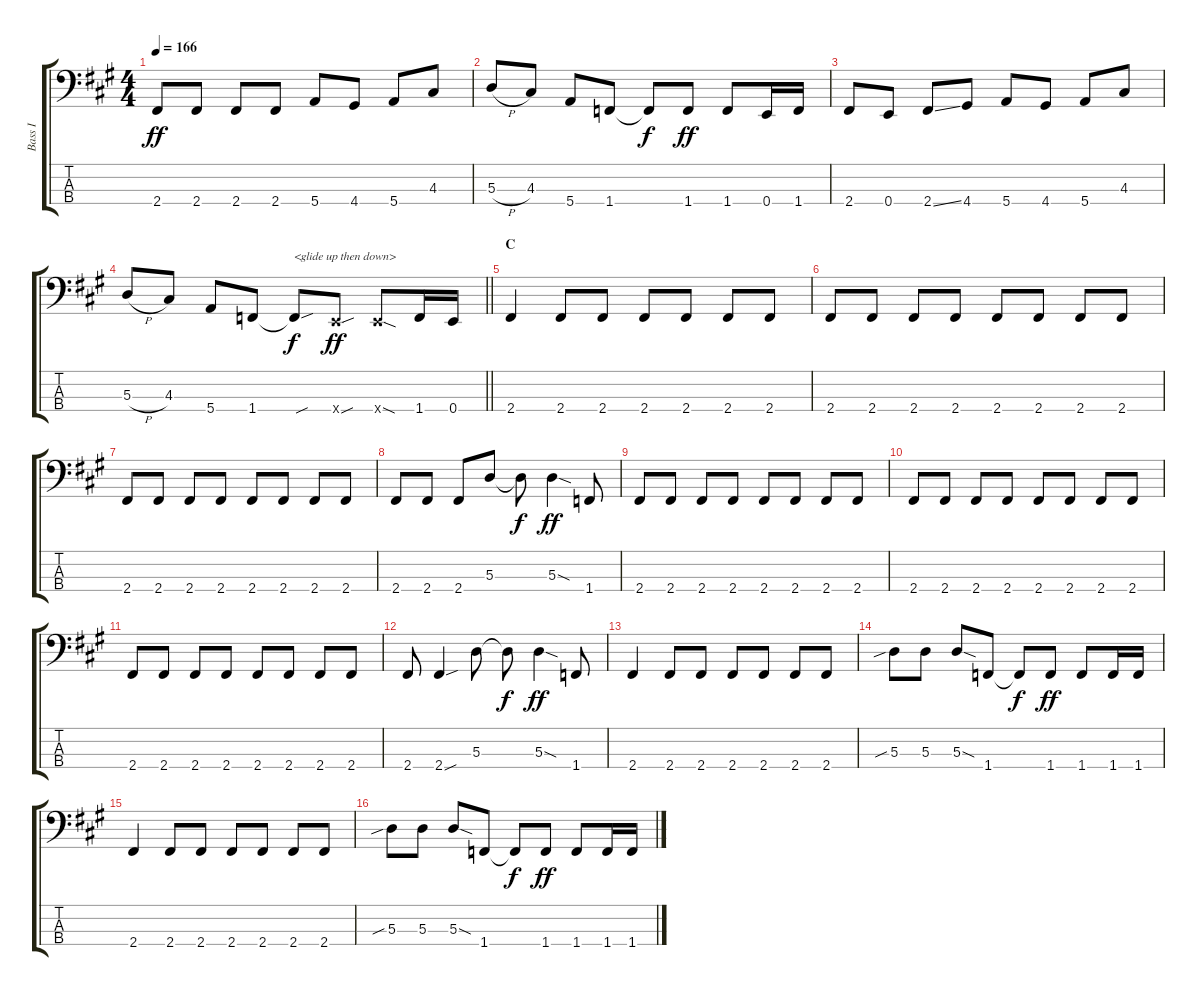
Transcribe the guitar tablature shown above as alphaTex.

\track ("Bass I" "Bass I") {instrument electricbasspick}
\staff {score tabs}
\tuning (G2 D2 A1 E1) {hide}
\ts (4 4)
\tempo 166
\clef f4
\ks a
2.4.8{dy ff} 2.4.8 2.4.8 2.4.8 5.4.8 4.4.8 5.4.8 4.3.8 |
5.3{h}.8 4.3.8 5.4.8 1.4.8 1.4{t}.8{dy f} 1.4.8{dy ff} 1.4.8 0.4.16 1.4.16 |
2.4.8 0.4.8 2.4{ss}.8 4.4.8 5.4.8 4.4.8 5.4.8 4.3.8 |
\barLineRight lightlight
5.3{h}.8 4.3.8 5.4.8 1.4.8 1.4{sou t}.8{txt "<glide up then down>" dy f} 0.4{sou x}.8{dy ff} 0.4{sod x}.8 1.4.16 0.4.16 |
\section ("" "C")
2.4.4 2.4.8 2.4.8 2.4.8 2.4.8 2.4.8 2.4.8 |
2.4.8 2.4.8 2.4.8 2.4.8 2.4.8 2.4.8 2.4.8 2.4.8 |
2.4.8 2.4.8 2.4.8 2.4.8 2.4.8 2.4.8 2.4.8 2.4.8 |
2.4.8 2.4.8 2.4.8 5.3.8 5.3{t}.8{dy f} 5.3{sod}.4{dy ff} 1.4.8 |
2.4.8 2.4.8 2.4.8 2.4.8 2.4.8 2.4.8 2.4.8 2.4.8 |
2.4.8 2.4.8 2.4.8 2.4.8 2.4.8 2.4.8 2.4.8 2.4.8 |
2.4.8 2.4.8 2.4.8 2.4.8 2.4.8 2.4.8 2.4.8 2.4.8 |
2.4.8 2.4{sou}.4 5.3.8 5.3{t}.8{dy f} 5.3{sod}.4{dy ff} 1.4.8 |
2.4.4 2.4.8 2.4.8 2.4.8 2.4.8 2.4.8 2.4.8 |
5.3{sib}.8 5.3.8 5.3{sod}.8 1.4.8 1.4{t}.8{dy f} 1.4.8{dy ff} 1.4.8 1.4.16 1.4.16 |
2.4.4 2.4.8 2.4.8 2.4.8 2.4.8 2.4.8 2.4.8 |
5.3{sib}.8 5.3.8 5.3{sod}.8 1.4.8 1.4{t}.8{dy f} 1.4.8{dy ff} 1.4.8 1.4.16 1.4.16
